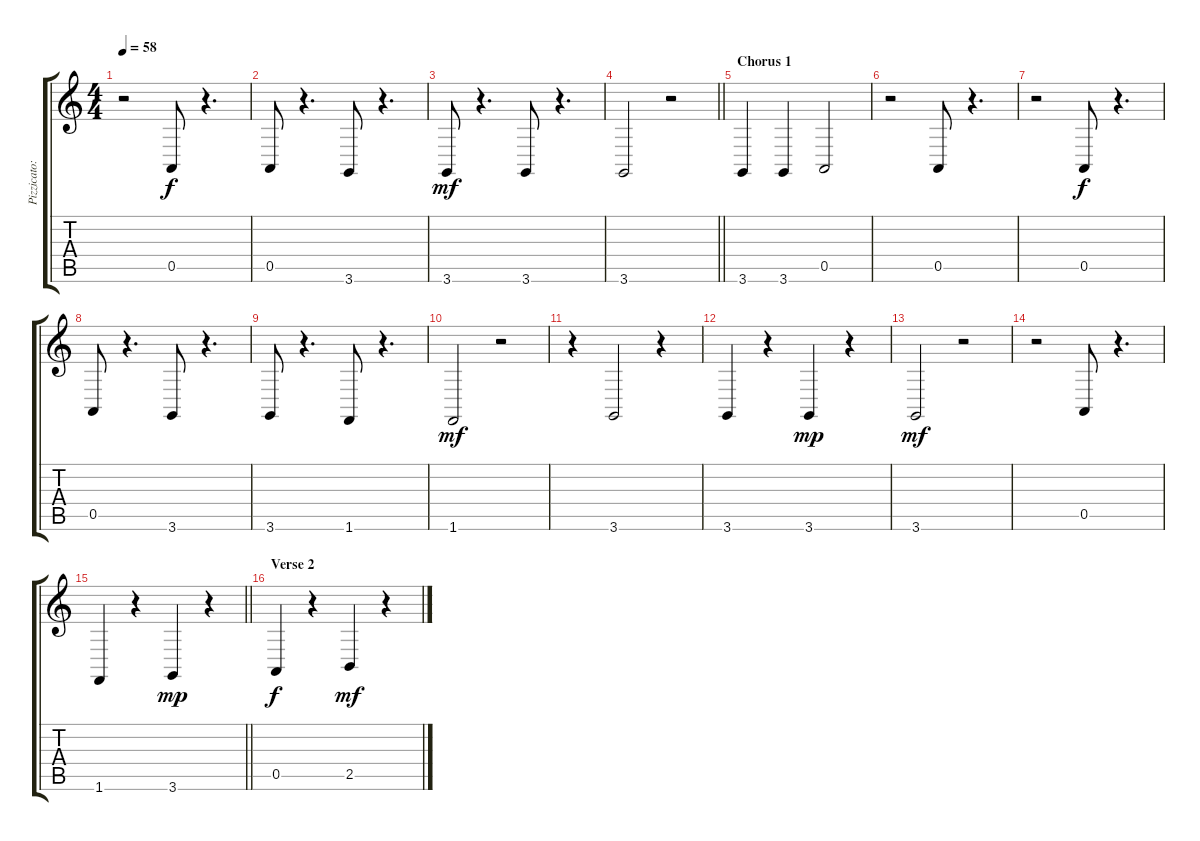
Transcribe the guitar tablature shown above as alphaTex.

\track ("Pizzicato: Pino Palladino" "Pizzicato:") {instrument pizzicatostrings}
\staff {score tabs}
\tuning (E4 B3 G3 D3 A2 E2) {hide}
\ts (4 4)
\tempo 58
\clef g2
\ks c
r.2{dy mf} 0.5.8{dy f} r.4{d} |
0.5.8 r.4{d} 3.6.8 r.4{d} |
3.6.8{dy mf} r.4{d} 3.6.8 r.4{d} |
\barLineRight lightlight
3.6.2 r.2 |
\section ("" "Chorus 1")
3.6.4 3.6.4 0.5.2 |
r.2 0.5.8 r.4{d} |
r.2 0.5.8{dy f} r.4{d} |
0.5.8 r.4{d} 3.6.8 r.4{d} |
3.6.8 r.4{d} 1.6.8 r.4{d} |
1.6.2{dy mf} r.2 |
r.4 3.6.2 r.4 |
3.6.4 r.4 3.6.4{dy mp} r.4 |
3.6.2{dy mf} r.2 |
r.2 0.5.8 r.4{d} |
\barLineRight lightlight
1.6.4 r.4 3.6.4{dy mp} r.4 |
\section ("" "Verse 2")
0.5.4{dy f} r.4 2.5.4{dy mf} r.4
